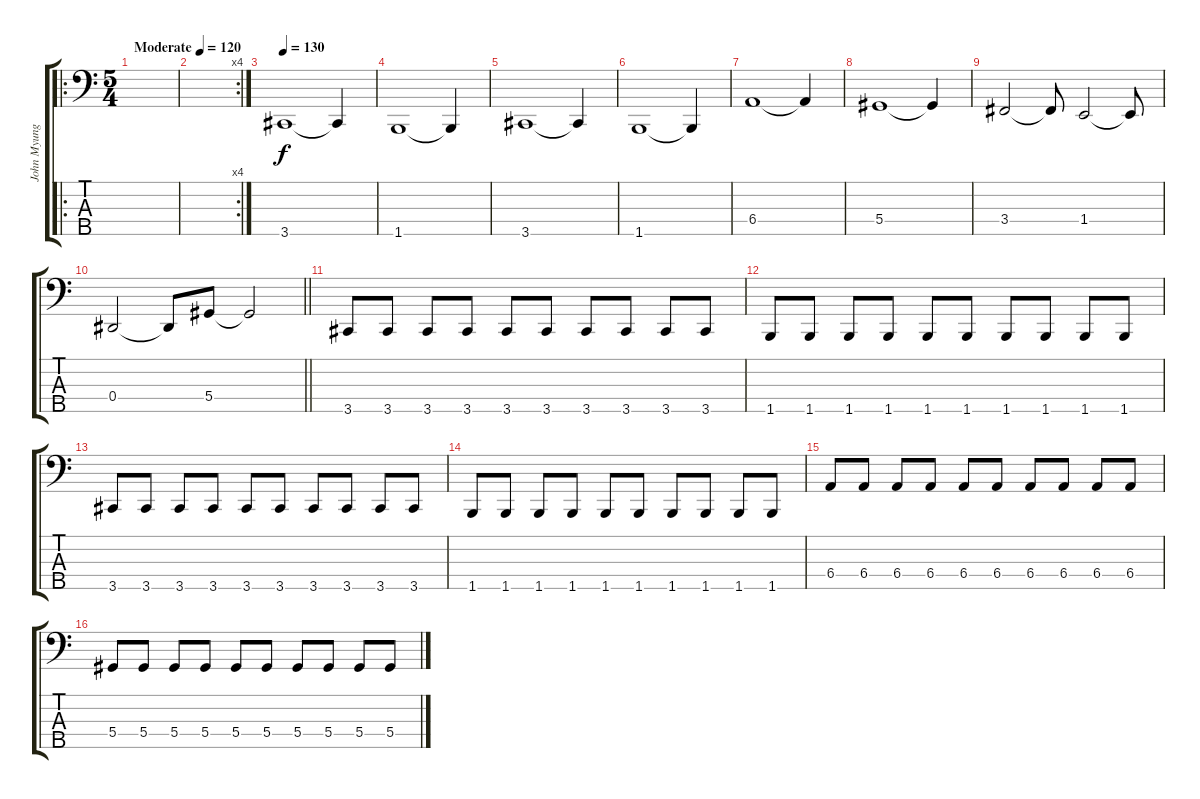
\track ("John Myung" "John Myung") {instrument electricbassfinger}
\staff {score tabs}
\tuning (Gb2 Db2 Ab1 Eb1 Bb0) {hide}
\ro
\ts (5 4)
\tempo (120 "Moderate")
\clef f4
\ks c
|
\rc 4
|
\tempo 130
3.5.1 3.5{t}.4 |
1.5.1 1.5{t}.4 |
3.5.1 3.5{t}.4 |
1.5.1 1.5{t}.4 |
6.4.1 6.4{t}.4 |
5.4.1 5.4{t}.4 |
3.4.2 3.4{t}.8 1.4.2 1.4{t}.8 |
\barLineRight lightlight
0.4.2 0.4{t}.8 5.4.8 5.4{t}.2 |
3.5.8 3.5.8 3.5.8 3.5.8 3.5.8 3.5.8 3.5.8 3.5.8 3.5.8 3.5.8 |
1.5.8 1.5.8 1.5.8 1.5.8 1.5.8 1.5.8 1.5.8 1.5.8 1.5.8 1.5.8 |
3.5.8 3.5.8 3.5.8 3.5.8 3.5.8 3.5.8 3.5.8 3.5.8 3.5.8 3.5.8 |
1.5.8 1.5.8 1.5.8 1.5.8 1.5.8 1.5.8 1.5.8 1.5.8 1.5.8 1.5.8 |
6.4.8 6.4.8 6.4.8 6.4.8 6.4.8 6.4.8 6.4.8 6.4.8 6.4.8 6.4.8 |
5.4.8 5.4.8 5.4.8 5.4.8 5.4.8 5.4.8 5.4.8 5.4.8 5.4.8 5.4.8
